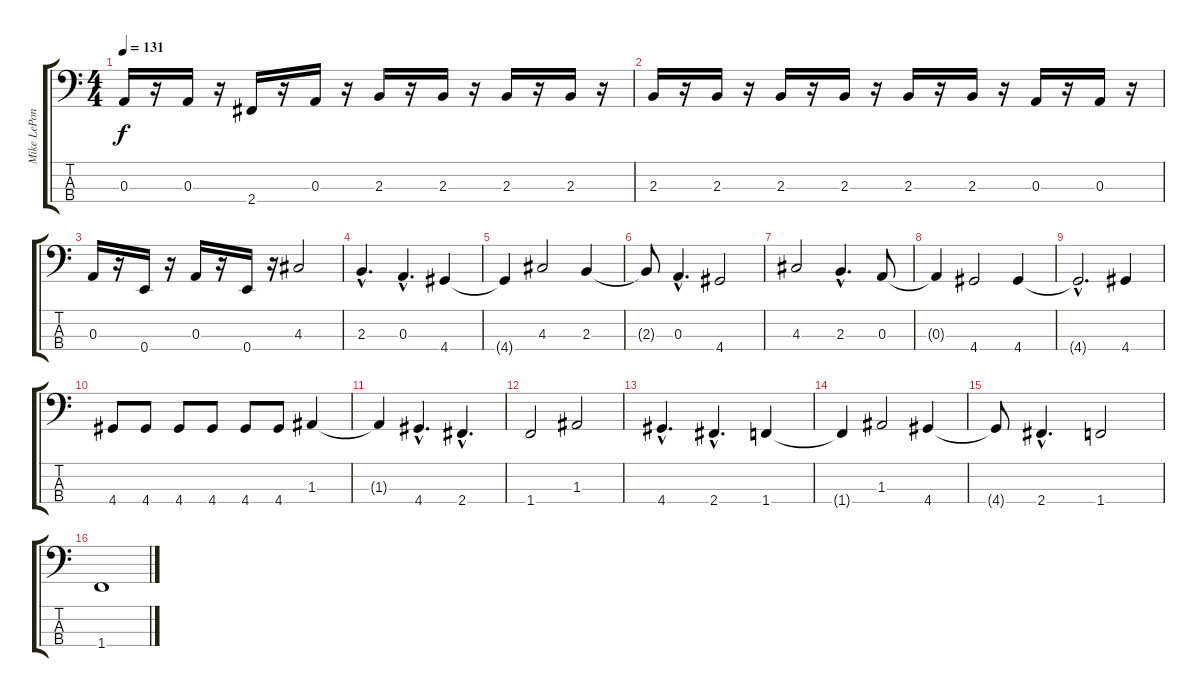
\track ("Mike LePond (Bass)" "Mike LePon") {instrument electricbassfinger}
\staff {score tabs}
\tuning (G2 D2 A1 E1) {hide}
\ts (4 4)
\tempo 131
\clef f4
\ks c
0.3.16{dy f} r.16 0.3.16 r.16 2.4.16 r.16 0.3.16 r.16 2.3.16 r.16 2.3.16 r.16 2.3.16 r.16 2.3.16 r.16 |
2.3.16 r.16 2.3.16 r.16 2.3.16 r.16 2.3.16 r.16 2.3.16 r.16 2.3.16 r.16 0.3.16 r.16 0.3.16 r.16 |
0.3.16 r.16 0.4.16 r.16 0.3.16 r.16 0.4.16 r.16 4.3.2 |
2.3{hac}.4{d} 0.3{hac}.4{d} 4.4.4 |
4.4{t}.4 4.3.2 2.3.4 |
2.3{t}.8 0.3{hac}.4{d} 4.4.2 |
4.3.2 2.3{hac}.4{d} 0.3.8 |
0.3{t}.4 4.4.2 4.4.4 |
4.4{hac t}.2{d} 4.4.4 |
4.4.8 4.4.8 4.4.8 4.4.8 4.4.8 4.4.8 1.3.4 |
1.3{t}.4 4.4{hac}.4{d} 2.4{hac}.4{d} |
1.4.2 1.3.2 |
4.4{hac}.4{d} 2.4{hac}.4{d} 1.4.4 |
1.4{t}.4 1.3.2 4.4.4 |
4.4{t}.8 2.4{hac}.4{d} 1.4.2 |
1.4.1
